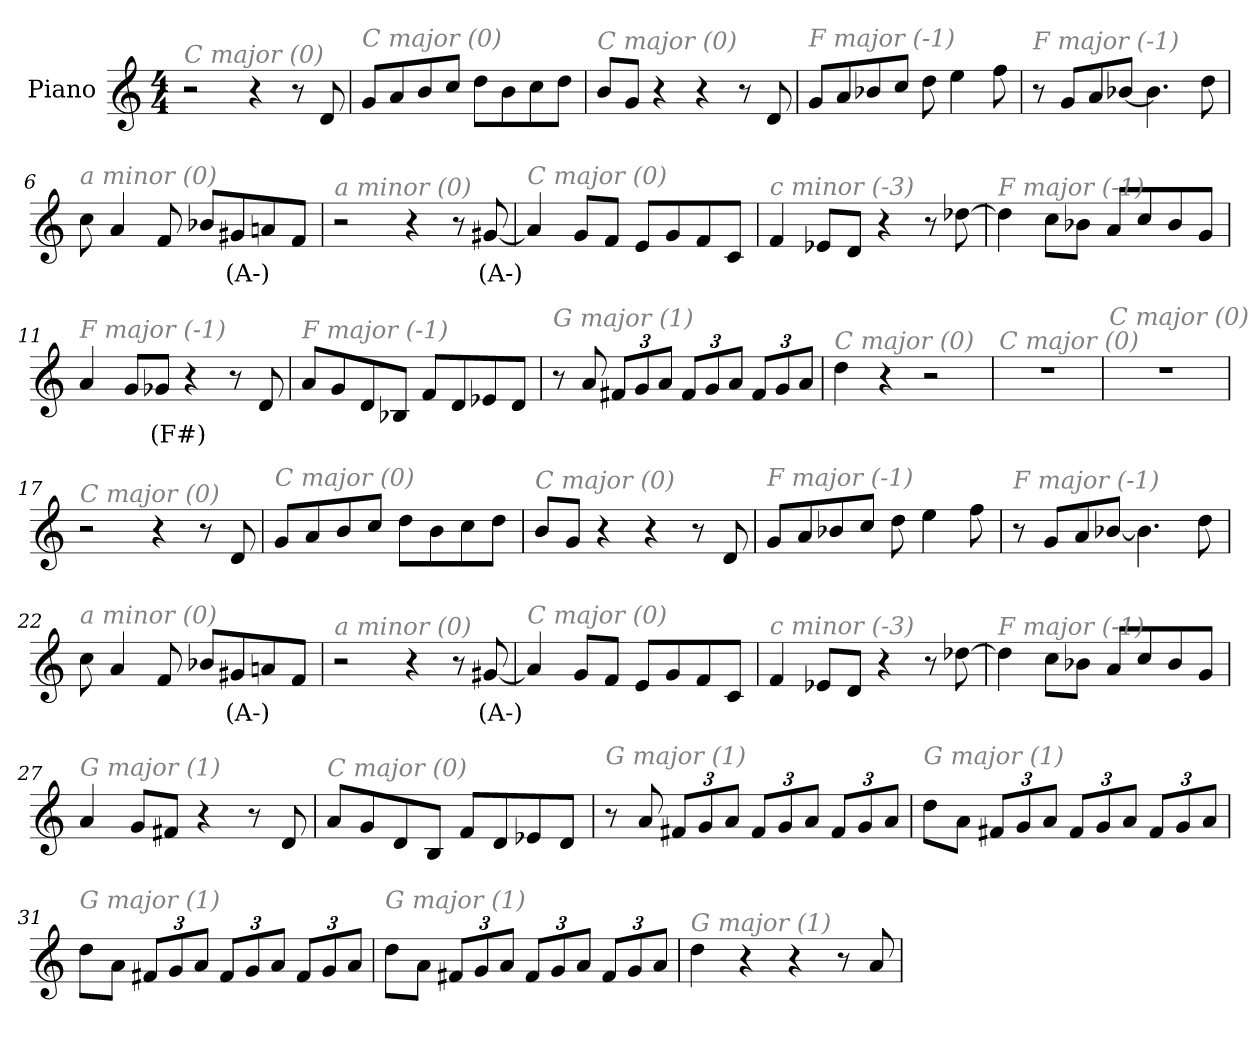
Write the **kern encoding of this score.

**kern	**text
*part1	*part1
*staff1	*staff1
*I"Piano	*
*I'Pno	*
*clefG2	*
*k[]	*
*M4/4	*
*MM236	*
=1	=1
!LO:TX:i:color=#808080:t=C major (0)	!
2r	.
4r	.
8r	.
8d/	.
=2	=2
!LO:TX:i:color=#808080:t=C major (0)	!
8g/L	.
8a/	.
8b/	.
8cc/J	.
8dd\L	.
8b\	.
8cc\	.
8dd\J	.
=3	=3
!LO:TX:i:color=#808080:t=C major (0)	!
8b/L	.
8g/J	.
4r	.
4r	.
8r	.
8d/	.
=4	=4
!LO:TX:i:color=#808080:t=F major (-1)	!
8g/L	.
8a/	.
8b-X/	.
8cc/J	.
8dd\	.
4ee\	.
8ff\	.
=5	=5
!LO:TX:i:color=#808080:t=F major (-1)	!
8r	.
8g/L	.
8a/	.
[8b-X/J	.
4.b-\]	.
8dd\	.
!!LO:LB:g=z
=6	=6
!LO:TX:i:color=#808080:t=a minor (0)	!
8cc\	.
4a/	.
8f/	.
8b-X/L	.
8g#Xi/	(A-)
8an/	.
8f/J	.
=7	=7
!LO:TX:i:color=#808080:t=a minor (0)	!
2r	.
4r	.
8r	.
[8g#Xi/	(A-)
=8	=8
!LO:TX:i:color=#808080:t=C major (0)	!
4a-/]	.
8g/L	.
8f/J	.
8e/L	.
8g/	.
8f/	.
8c/J	.
=9	=9
!LO:TX:i:color=#808080:t=c minor (-3)	!
4f/	.
8e-X/L	.
8d/J	.
4r	.
8r	.
[8dd-X\	.
=10	=10
!LO:TX:i:color=#808080:t=F major (-1)	!
4dd-\]	.
8cc\L	.
8b-X\J	.
8a/L	.
8cc/	.
8b-/	.
8g/J	.
!!LO:LB:g=z
=11	=11
!LO:TX:i:color=#808080:t=F major (-1)	!
4a/	.
8g/L	.
8g-Xi/J	(F#)
4r	.
8r	.
8d/	.
=12	=12
!LO:TX:i:color=#808080:t=F major (-1)	!
8a/L	.
8g/	.
8d/	.
8B-X/J	.
8f/L	.
8d/	.
8e-X/	.
8d/J	.
=13	=13
!LO:TX:i:color=#808080:t=G major (1)	!
8r	.
8a/	.
*Xbrackettup	*
12f#X/L	.
12g/	.
12a/J	.
12f#/L	.
12g/	.
12a/J	.
12f#/L	.
12g/	.
12a/J	.
=14	=14
!LO:TX:i:color=#808080:t=C major (0)	!
4dd\	.
4r	.
2r	.
=15	=15
!LO:TX:i:color=#808080:t=C major (0)	!
1r	.
!!LO:LB:g=z
=16	=16
!LO:TX:i:color=#808080:t=C major (0)	!
1r	.
=17	=17
!LO:TX:i:color=#808080:t=C major (0)	!
2r	.
4r	.
8r	.
8d/	.
=18	=18
!LO:TX:i:color=#808080:t=C major (0)	!
8g/L	.
8a/	.
8b/	.
8cc/J	.
8dd\L	.
8b\	.
8cc\	.
8dd\J	.
=19	=19
!LO:TX:i:color=#808080:t=C major (0)	!
8b/L	.
8g/J	.
4r	.
4r	.
8r	.
8d/	.
=20	=20
!LO:TX:i:color=#808080:t=F major (-1)	!
8g/L	.
8a/	.
8b-X/	.
8cc/J	.
8dd\	.
4ee\	.
8ff\	.
=21	=21
!LO:TX:i:color=#808080:t=F major (-1)	!
8r	.
8g/L	.
8a/	.
[8b-X/J	.
4.b-\]	.
8dd\	.
!!LO:LB:g=z
=22	=22
!LO:TX:i:color=#808080:t=a minor (0)	!
8cc\	.
4a/	.
8f/	.
8b-X/L	.
8g#Xi/	(A-)
8an/	.
8f/J	.
=23	=23
!LO:TX:i:color=#808080:t=a minor (0)	!
2r	.
4r	.
8r	.
[8g#Xi/	(A-)
=24	=24
!LO:TX:i:color=#808080:t=C major (0)	!
4a-/]	.
8g/L	.
8f/J	.
8e/L	.
8g/	.
8f/	.
8c/J	.
=25	=25
!LO:TX:i:color=#808080:t=c minor (-3)	!
4f/	.
8e-X/L	.
8d/J	.
4r	.
8r	.
[8dd-X\	.
=26	=26
!LO:TX:i:color=#808080:t=F major (-1)	!
4dd-\]	.
8cc\L	.
8b-X\J	.
8a/L	.
8cc/	.
8b-/	.
8g/J	.
!!LO:LB:g=z
=27	=27
!LO:TX:i:color=#808080:t=G major (1)	!
4a/	.
8g/L	.
8f#X/J	.
4r	.
8r	.
8d/	.
=28	=28
!LO:TX:i:color=#808080:t=C major (0)	!
8a/L	.
8g/	.
8d/	.
8B/J	.
8f/L	.
8d/	.
8e-X/	.
8d/J	.
=29	=29
!LO:TX:i:color=#808080:t=G major (1)	!
8r	.
8a/	.
12f#X/L	.
12g/	.
12a/J	.
12f#/L	.
12g/	.
12a/J	.
12f#/L	.
12g/	.
12a/J	.
=30	=30
!LO:TX:i:color=#808080:t=G major (1)	!
8dd\L	.
8a\J	.
12f#X/L	.
12g/	.
12a/J	.
12f#/L	.
12g/	.
12a/J	.
12f#/L	.
12g/	.
12a/J	.
!!LO:LB:g=z
=31	=31
!LO:TX:i:color=#808080:t=G major (1)	!
8dd\L	.
8a\J	.
12f#X/L	.
12g/	.
12a/J	.
12f#/L	.
12g/	.
12a/J	.
12f#/L	.
12g/	.
12a/J	.
=32	=32
!LO:TX:i:color=#808080:t=G major (1)	!
8dd\L	.
8a\J	.
12f#X/L	.
12g/	.
12a/J	.
12f#/L	.
12g/	.
12a/J	.
12f#/L	.
12g/	.
12a/J	.
=33	=33
!LO:TX:i:color=#808080:t=G major (1)	!
4dd\	.
4r	.
4r	.
8r	.
8a/	.
=	=
*-	*-
